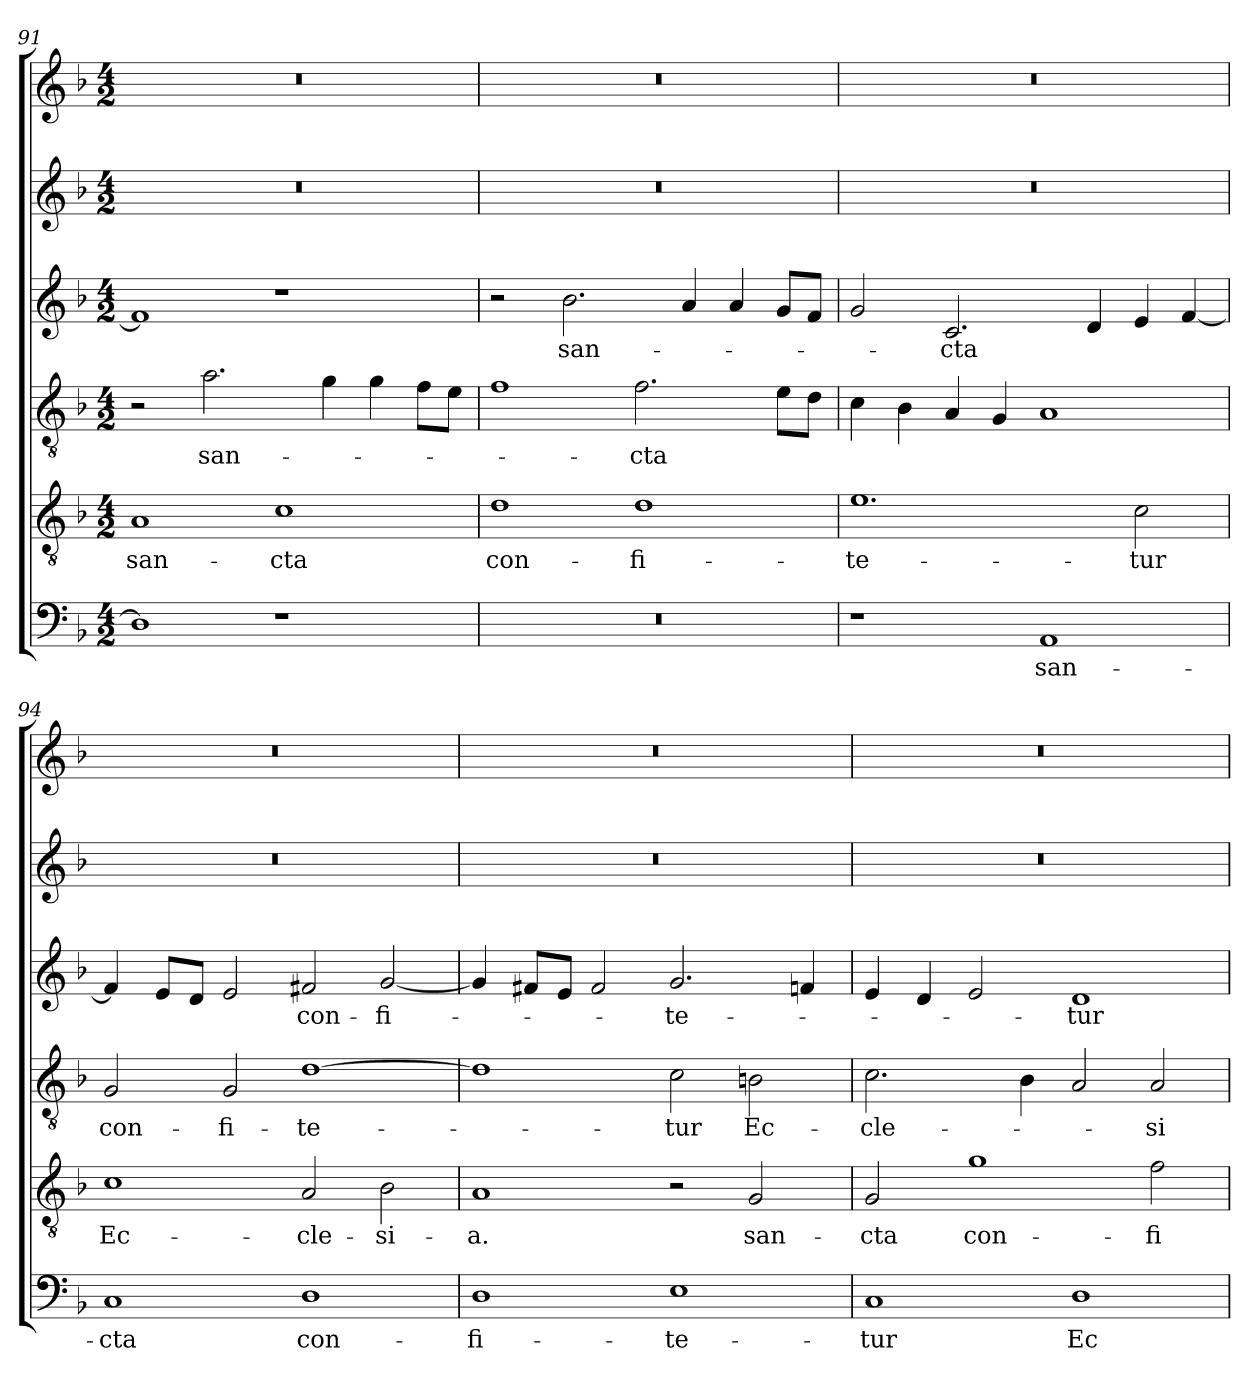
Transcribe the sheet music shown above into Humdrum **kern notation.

**kern	**text	**kern	**text	**kern	**text	**kern	**text	**kern	**kern
*part6	*part6	*part5	*part5	*part4	*part4	*part3	*part3	*part2	*part1
*staff6	*staff6	*staff5	*staff5	*staff4	*staff4	*staff3	*staff3	*staff2	*staff1
!!LO:LB:g=z
*clefF4	*	*clefGv2	*	*clefGv2	*	*clefG2	*	*clefG2	*clefG2
*k[b-]	*	*k[b-]	*	*k[b-]	*	*k[b-]	*	*k[b-]	*k[b-]
*F:	*	*F:	*	*F:	*	*F:	*	*F:	*F:
*M4/2	*	*M4/2	*	*M4/2	*	*M4/2	*	*M4/2	*M4/2
=91	=91	=91	=91	=91	=91	=91	=91	=91	=91
!	!	!	!LO:LY:b	!	!	!	!	!	!
1D]	.	1A	san-	2r	.	1f#]	.	0r	0r
!	!	!	!	!	!LO:LY:b	!	!	!	!
.	.	.	.	2.a\	san-	.	.	.	.
!	!	!	!LO:LY:b	!	!	!	!	!	!
1r	.	1c	-cta	.	.	1r	.	.	.
.	.	.	.	4g\	.	.	.	.	.
.	.	.	.	4g\	.	.	.	.	.
.	.	.	.	8f\L	.	.	.	.	.
.	.	.	.	8e\J	.	.	.	.	.
=92	=92	=92	=92	=92	=92	=92	=92	=92	=92
!	!	!	!LO:LY:b	!	!	!	!	!	!
0r	.	1d	con-	1f	.	2r	.	0r	0r
!	!	!	!	!	!	!	!LO:LY:b	!	!
.	.	.	.	.	.	2.b-\	san-	.	.
!	!	!	!LO:LY:b	!	!LO:LY:b	!	!	!	!
.	.	1d	-fi-	2.f\	-cta	.	.	.	.
.	.	.	.	.	.	4a/	.	.	.
.	.	.	.	.	.	4a/	.	.	.
.	.	.	.	8e\L	.	8g/L	.	.	.
.	.	.	.	8d\J	.	8f/J	.	.	.
=93	=93	=93	=93	=93	=93	=93	=93	=93	=93
!	!	!	!LO:LY:b	!	!	!	!	!	!
1r	.	1.e	-te-	4c\	.	2g/	.	0r	0r
.	.	.	.	4B-\	.	.	.	.	.
!	!	!	!	!	!	!	!LO:LY:b	!	!
.	.	.	.	4A/	.	2.c/	-cta	.	.
.	.	.	.	4G/	.	.	.	.	.
!	!LO:LY:b	!	!	!	!	!	!	!	!
1AA	san-	.	.	1A	.	.	.	.	.
.	.	.	.	.	.	4d/	.	.	.
!	!	!	!LO:LY:b	!	!	!	!	!	!
.	.	2c\	-tur	.	.	4e/	.	.	.
.	.	.	.	.	.	[4f/	.	.	.
=94	=94	=94	=94	=94	=94	=94	=94	=94	=94
!	!LO:LY:b	!	!LO:LY:b	!	!LO:LY:b	!	!	!	!
1C	-cta	1c	Ec-	2G/	con-	4f/]	.	0r	0r
.	.	.	.	.	.	8e/L	.	.	.
.	.	.	.	.	.	8d/J	.	.	.
!	!	!	!	!	!LO:LY:b	!	!	!	!
.	.	.	.	2G/	-fi-	2e/	.	.	.
!	!LO:LY:b	!	!LO:LY:b	!	!LO:LY:b	!	!LO:LY:b	!	!
1D	con-	2A/	-cle-	[1d	-te-	2f#X/	con-	.	.
!	!	!	!LO:LY:b	!	!	!	!LO:LY:b	!	!
.	.	2B-\	-si-	.	.	[2g/	-fi-	.	.
=95	=95	=95	=95	=95	=95	=95	=95	=95	=95
!	!LO:LY:b	!	!LO:LY:b	!	!	!	!	!	!
1D	-fi-	1A	-a.	1d]	.	4g/]	.	0r	0r
.	.	.	.	.	.	8f#X/L	.	.	.
.	.	.	.	.	.	8e/J	.	.	.
.	.	.	.	.	.	2f#/	.	.	.
!	!LO:LY:b	!	!	!	!LO:LY:b	!	!LO:LY:b	!	!
1E	-te-	2r	.	2c\	-tur	2.g/	-te-	.	.
!	!	!	!LO:LY:b	!	!LO:LY:b	!	!	!	!
.	.	2G/	san-	2Bn\	Ec-	.	.	.	.
.	.	.	.	.	.	4fn/	.	.	.
!!LO:PB:g=z
=96	=96	=96	=96	=96	=96	=96	=96	=96	=96
!	!LO:LY:b	!	!LO:LY:b	!	!LO:LY:b	!	!	!	!
1C	-tur	2G/	-cta	2.c\	-cle-	4e/	.	0r	0r
.	.	.	.	.	.	4d/	.	.	.
!	!	!	!LO:LY:b	!	!	!	!	!	!
.	.	1g	con-	.	.	2e/	.	.	.
.	.	.	.	4B-\	.	.	.	.	.
!	!LO:LY:b	!	!	!	!	!	!LO:LY:b	!	!
1D	Ec-	.	.	2A/	.	1d	-tur	.	.
!	!	!	!LO:LY:b	!	!LO:LY:b	!	!	!	!
.	.	2f\	-fi-	2A/	-si-	.	.	.	.
=	=	=	=	=	=	=	=	=	=
*-	*-	*-	*-	*-	*-	*-	*-	*-	*-
